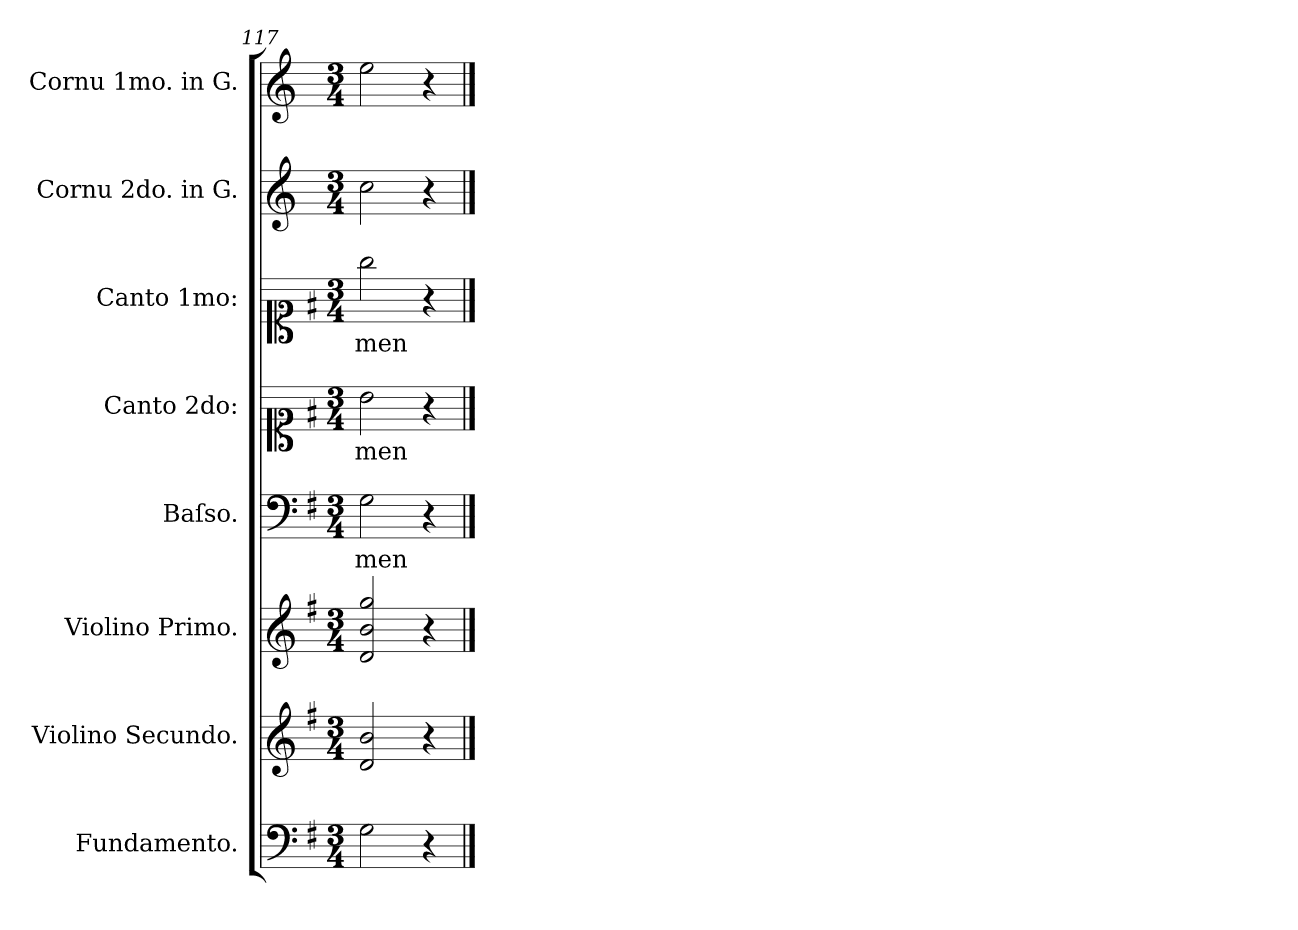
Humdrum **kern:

**kern	**kern	**kern	**kern	**text	**kern	**text	**kern	**text	**kern	**kern
*part8	*part7	*part6	*part5	*part5	*part4	*part4	*part3	*part3	*part2	*part1
*staff8	*staff7	*staff6	*staff5	*staff5	*staff4	*staff4	*staff3	*staff3	*staff2	*staff1
*I"Fundamento.	*I"Violino Secundo.	*I"Violino Primo.	*I"Baſso.	*	*I"Canto 2do:	*	*I"Canto 1mo:	*	*I"Cornu 2do. in G.	*I"Cornu 1mo. in G.
*	*I'vl 2	*I'vl 1	*I'B	*	*	*	*	*	*I'cor 2 in G	*I'cor 1 in G
*clefF4	*clefG2	*clefG2	*clefF4	*	*clefC1	*	*clefC1	*	*clefG2	*clefG2
*	*	*	*	*	*	*	*	*	*ITrd3c5	*ITrd3c5
*k[f#]	*k[f#]	*k[f#]	*k[f#]	*	*k[f#]	*	*k[f#]	*	*k[f#]	*k[f#]
*G:	*G:	*G:	*G:	*	*G:	*	*G:	*	*G:	*G:
*M3/4	*M3/4	*M3/4	*M3/4	*	*M3/4	*	*M3/4	*	*M3/4	*M3/4
=117	=117	=117	=117	=117	=117	=117	=117	=117	=117	=117
2G\	2d/ 2b/	2d/ 2b/ 2gg/	2G\	-men	2b\	-men	2gg\	-men	2g\	2b\
4r	4r	4r	4r	.	4r	.	4r	.	4r	4r
==	==	==	==	==	==	==	==	==	==	==
*-	*-	*-	*-	*-	*-	*-	*-	*-	*-	*-
